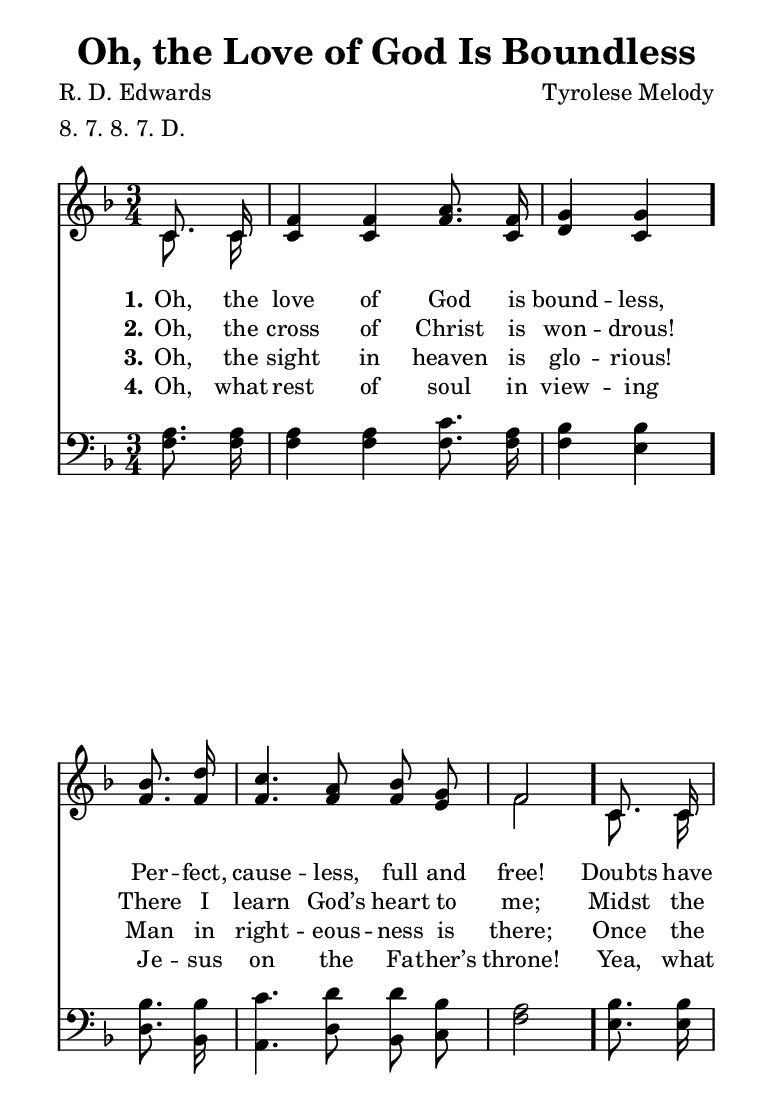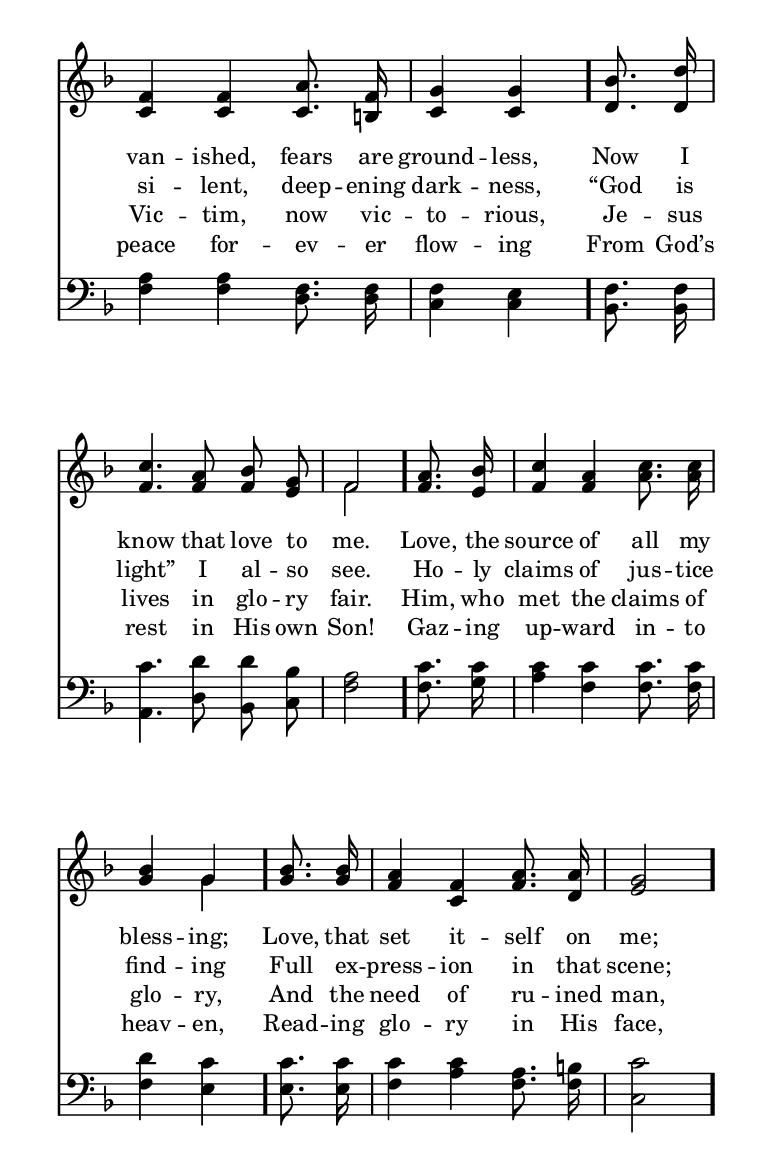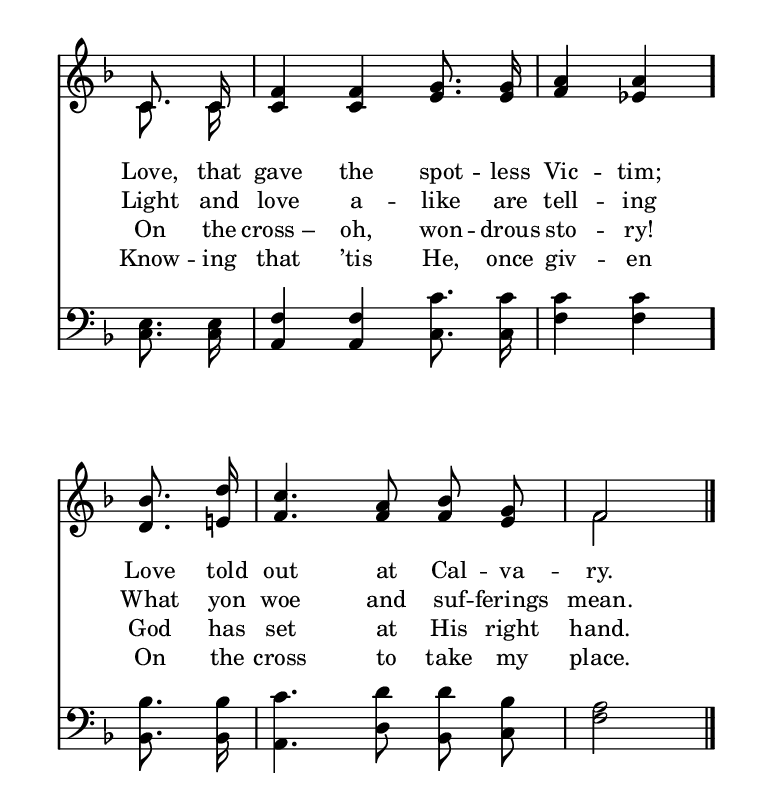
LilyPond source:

\include "common/global.ily"
\paper {
  \include "common/paper.ily"
}

\header{
  %gospel
  hymnnumber = "109"
  title = "Oh, the Love of God Is Boundless"
  tunename = "Tyrol"
  meter = "8. 7. 8. 7. D."
  poet = "R. D. Edwards"
  composer = "Tyrolese Melody"
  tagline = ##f
}

% for fermata in MIDI
ta = { \tempo 4=80 }
tb = { \tempo 4=40 }

patternAA = { c8. c16 | c4 c4 c8. c16 | c4 c4 }
patternAB = { c8. c16 | c4 c4 c8. c16 | c2    }

patternBA = { c8. c16 | c4. c8 c8 c8  | c2    }

global = {
  \include "common/overrides.ily"
  \override Staff.TimeSignature.style = #'numbered
  \time 3/4
  \override Score.MetronomeMark.transparent = ##t % hide all fermata changes too
  \ta
  \key f \major
  \partial 4
  \autoBeamOff
}

notesSoprano = {
\global
\relative c' {

  \changePitch \patternAA { c c | f f a f | g g }
  \changePitch \patternBA { bes d | c a bes g | f }
  \changePitch \patternAA { c c | f f a f | g g }
  \changePitch \patternBA { bes d | c a bes g | f }

  \changePitch \patternAA { a bes | c a c c | bes g }
  \changePitch \patternAB { bes bes | a f a a | g }
  \changePitch \patternAA { c, c | f f g g | a a }
  \changePitch \patternBA { bes d | c a bes g | f }

  \bar "|."

}
}

notesAlto = {
\global
\relative e' {

  \changePitch \patternAA { c c | c c f c | d c }
  \changePitch \patternBA { f f | f f f e | f }
  \changePitch \patternAA { c c | c c c b! | c c }
  \changePitch \patternBA { d d | f f f e | f }

  \changePitch \patternAA { f e | f f a a | g g }
  \changePitch \patternAB { g g | f c f d | e }
  \changePitch \patternAA { c c | c c e e | f ees }
  \changePitch \patternBA { d e! | f f f e | f }

}
}

notesTenor = {
\global
\relative a {

  \changePitch \patternAA { a a | a a c a | bes bes }
  \changePitch \patternBA { bes bes | c d d bes | a }
  \changePitch \patternAA { bes bes | a a f f | f e }
  \changePitch \patternBA { f f | c' d d bes | a }

  \changePitch \patternAA { c c | c c c c | d c }
  \changePitch \patternAB { c c | c c a b! | c }
  \changePitch \patternAA { e, e | f f c' c | c c }
  \changePitch \patternBA { bes bes | c d d bes | a }

}
}

notesBass = {
\global
\relative f {

  \changePitch \patternAA { f f | f f f f | f e }
  \changePitch \patternBA { d bes | a d bes c | f }
  \changePitch \patternAA { e e | f f d d | c c }
  \changePitch \patternBA { bes bes | a d bes c | f }

  \changePitch \patternAA { f g | a f f f | f e }
  \changePitch \patternAB { e e | f a f f | c }
  \changePitch \patternAA { c c | a a c c | f f }
  \changePitch \patternBA { bes, bes | a d bes c | f }

}
}

wordsA = \lyricmode {
\set stanza = "1."

Oh, the love of God is bound -- less, \bar "."
Per -- fect, cause -- less, full and free! \bar "." \eogbreak
Doubts have van -- ished, fears are ground -- less, \bar "."
Now I know that love to me. \bar "." \eogbreak
Love, the source of all my bless -- ing; \bar "."
Love, that set it -- self on me; \bar "." \eogbreak
Love, that gave the spot -- less Vic -- tim; \bar "."
Love told out at Cal -- va -- ry. \bar "." \eogbreak

}

wordsB = \lyricmode {
\set stanza = "2."

Oh, the cross of Christ is won -- drous!
There I learn God’s heart to me;
Midst the si -- lent, deep -- ening dark -- ness,
“God is light” I al -- so see.
Ho -- ly claims of jus -- tice find -- ing
Full ex -- press -- ion in that scene;
Light and love a -- like are tell -- ing
What yon woe and suf -- ferings mean.

}

wordsC = \lyricmode {
\set stanza = "3."

Oh, the sight in heaven is glo -- rious!
Man in right -- eous -- ness is there;
Once the Vic -- tim, now vic -- to -- rious,
Je -- sus lives in glo -- ry fair.
Him, who met the claims of glo -- ry,
And the need of ru -- ined man,
On the cross_– oh, won -- drous sto -- ry!
God has set at His right hand.

}

wordsD = \lyricmode {
\set stanza = "4."

Oh, what rest of soul in view -- ing
Je -- sus on the Fa -- ther’s throne!
Yea, what peace for -- ev -- er flow -- ing
From God’s rest in His own Son!
Gaz -- ing up -- ward in -- to heav -- en,
Read -- ing glo -- ry in His face,
Know -- ing that ’tis He, once giv -- en
On the cross to take my place.

}

\score {
  \context ChoirStaff <<
    \context Staff = upper <<
      \set Staff.autoBeaming = ##f
      \set ChoirStaff.systemStartDelimiter = #'SystemStartBar
      \set ChoirStaff.printPartCombineTexts = ##f
      \partcombine #'(2 . 11) \notesSoprano \notesAlto
      \context NullVoice = sopranos { \voiceOne << \notesSoprano >> }
      \context Lyrics = one   \lyricsto sopranos \wordsA
      \context Lyrics = two   \lyricsto sopranos \wordsB
      \context Lyrics = three \lyricsto sopranos \wordsC
      \context Lyrics = four  \lyricsto sopranos \wordsD
    >>
    \context Staff = men <<
      \set Staff.autoBeaming = ##f
      \clef bass
      \set ChoirStaff.printPartCombineTexts = ##f
      \partcombine #'(2 . 11) \notesTenor \notesBass
    >>
  >>
  \layout {
    \include "common/layout.ily"
  }
  #(cond ((ly:get-option 'eog-midi-permitted) #{ \midi{
    \include "common/midi.ily"
  } #}))
}

\version "2.19.49"  % necessary for upgrading to future LilyPond versions.

% vi:set et ts=2 sw=2 ai nocindent syntax=lilypond:
